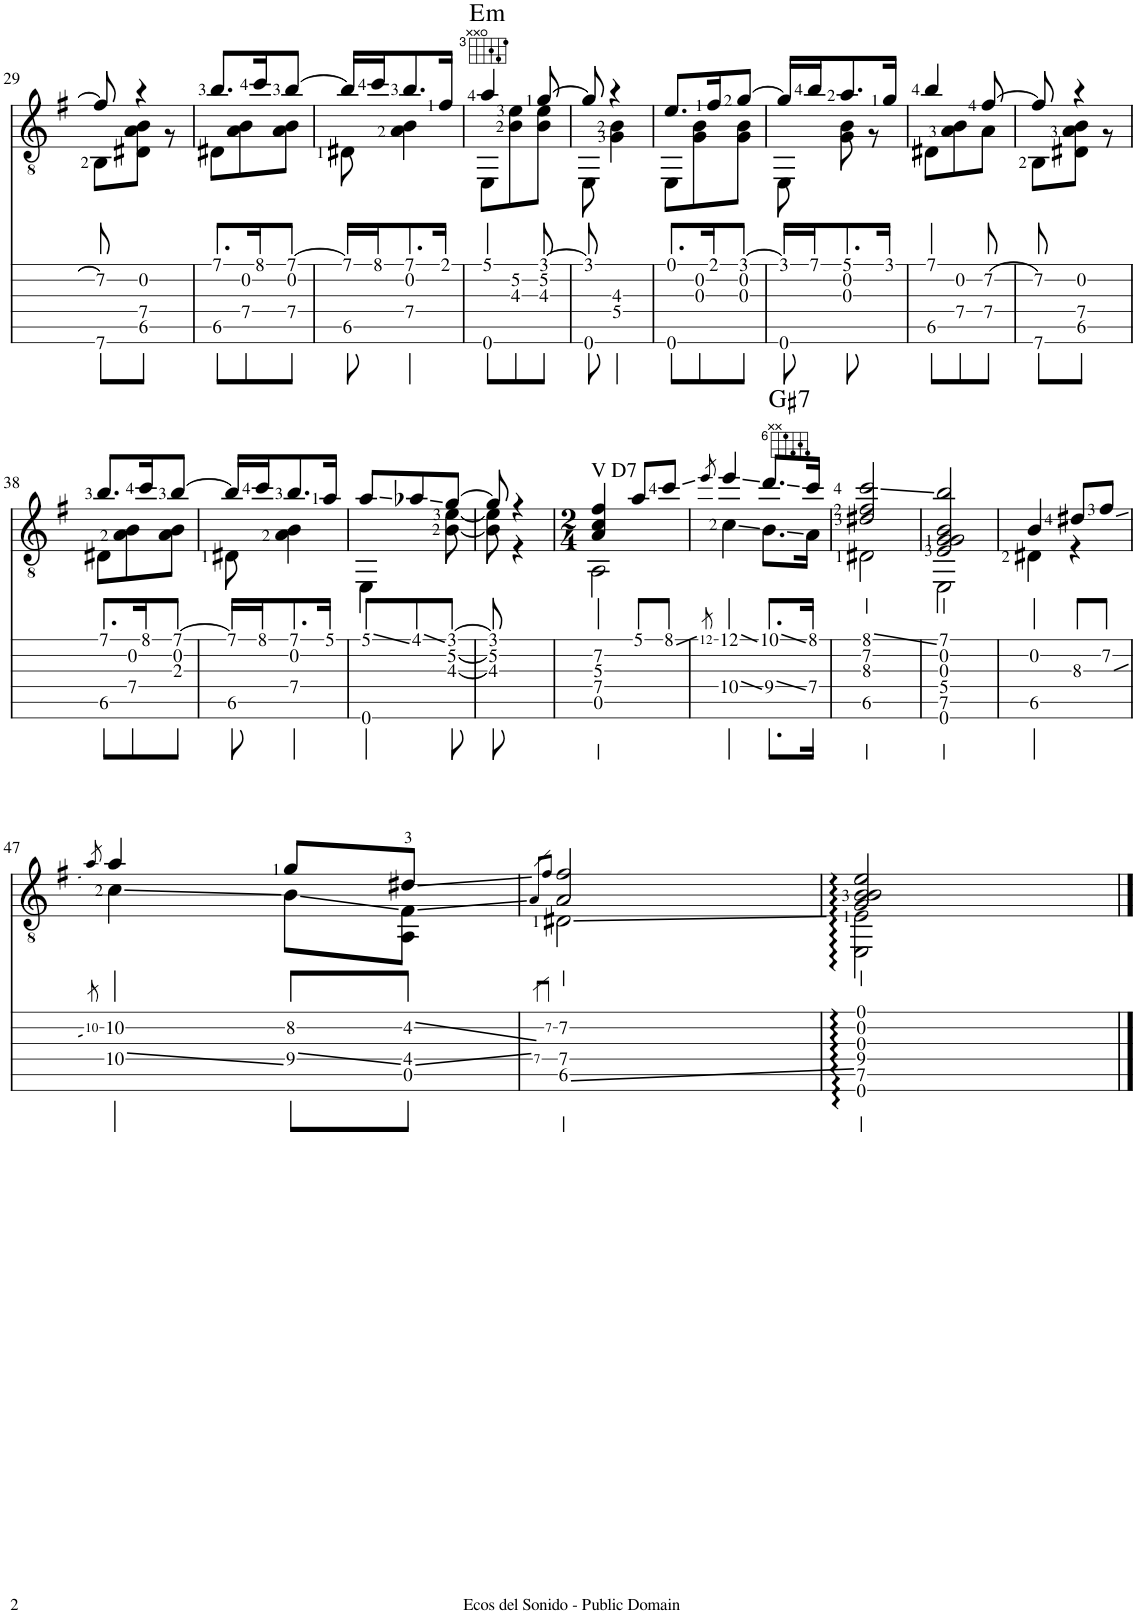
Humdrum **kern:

**kern	**kern	**harte
*part2	*part1	*part1
*staff2	*staff1	*
*I"Chitarra classica (Intavolatura)	*I"Guitar	*
!!LO:PB:g=z
*	*clefGv2	*
*k[f#]	*k[f#]	*
*M3/8	*M3/8	*
=29	=29	=29
*^	*^	*
8f#/]	8BB\L	8f#/]	8BB\L	.
4r	8D#X\ 8A\ 8B\J	4r	8D#X\ 8A\ 8B\J	.
.	8r	.	8r	.
=30	=30	=30	=30	=30
8.b/L	8D#X\L	8.b/L	8D#X\L	.
.	8A\ 8B\	.	8A\ 8B\	.
16cc/K	.	16cc/K	.	.
[8b/J	8A\ 8B\J	[8b/J	8A\ 8B\J	.
=31	=31	=31	=31	=31
16b/LL]	8D#X\	16b/LL]	8D#X\	.
16cc/J	.	16cc/J	.	.
8.b/	4A\ 4B\	8.b/	4A\ 4B\	.
16f#/Jk	.	16f#/Jk	.	.
=32	=32	=32	=32	=32
!	!	!	!	!LO:H:kt=m
4a/	8EE\L	4a/	8EE\L	E:min
.	8B\ 8e\	.	8B\ 8e\	.
[8g/	8B\ 8e\J	[8g/	8B\ 8e\J	.
=33	=33	=33	=33	=33
8g/]	8EE\	8g/]	8EE\	.
4r	4G\ 4B\	4r	4G\ 4B\	.
=34	=34	=34	=34	=34
8.e/L	8EE\L	8.e/L	8EE\L	.
.	8G\ 8B\	.	8G\ 8B\	.
16f#/K	.	16f#/K	.	.
[8g/J	8G\ 8B\J	[8g/J	8G\ 8B\J	.
=35	=35	=35	=35	=35
16g/LL]	8EE\	16g/LL]	8EE\	.
16b/J	.	16b/J	.	.
8.a/	8G\ 8B\	8.a/	8G\ 8B\	.
.	8r	.	8r	.
16g/Jk	.	16g/Jk	.	.
=36	=36	=36	=36	=36
4b/	8D#X\L	4b/	8D#X\L	.
.	8A\ 8B\	.	8A\ 8B\	.
[8f#/	8A\J	[8f#/	8A\J	.
=37	=37	=37	=37	=37
8f#/]	8BB\L	8f#/]	8BB\L	.
4r	8D#X\ 8A\ 8B\J	4r	8D#X\ 8A\ 8B\J	.
.	8r	.	8r	.
!!LO:LB:g=z	!!
=38	=38	=38	=38	=38
8.b/L	8D#X\L	8.b/L	8D#X\L	.
.	8A\ 8B\	.	8A\ 8B\	.
16cc/K	.	16cc/K	.	.
[8b/J	8A\ 8B\J	[8b/J	8A\ 8B\J	.
=39	=39	=39	=39	=39
16b/LL]	8D#X\	16b/LL]	8D#X\	.
16cc/J	.	16cc/J	.	.
8.b/	4A\ 4B\	8.b/	4A\ 4B\	.
16a/Jk	.	16a/Jk	.	.
=40	=40	=40	=40	=40
8a/L	4EE\	8a/L	4EE\	.
8a-X/	.	8a-X/	.	.
[8g/J	[8B\ [8e\	[8g/J	[8B\ [8e\	.
=41	=41	=41	=41	=41
8g/]	8B\] 8e\]	8g/]	8B\] 8e\]	.
4r	4r	4r	4r	.
=42	=42	=42	=42	=42
*M2/4	*	*M2/4	*	*
!	!	!LO:TX:a:t=V D7	!	!
4A/ 4c/ 4f#/	2AA\	4A/ 4c/ 4f#/	2AA\	.
8a/L	.	8a/L	.	.
8cc/J	.	8cc/J	.	.
=43	=43	=43	=43	=43
8qee/	.	8qee/	.	.
4ee/	4c\	4ee/	4c\	.
8.dd/L	8.B\L	8.dd/L	8.B\L	.
16cc/Jk	16A\Jk	16cc/Jk	16A\Jk	.
=44	=44	=44	=44	=44
!	!	!	!	!LO:H:kt=7
2d#X/ 2f#/ 2cc/	2D#X\	2d#X/ 2f#/ 2cc/	2D#X\	G#:7
=45	=45	=45	=45	=45
2E/ 2G/ 2G/ 2B/ 2b/	2EE\	2E/ 2G/ 2G/ 2B/ 2b/	2EE\	.
=46	=46	=46	=46	=46
4B/	4D#X\	4B/	4D#X\	.
8d#X/L	4r	8d#X/L	4r	.
8f#/J	.	8f#/J	.	.
!!LO:LB:g=z	!!
=47	=47	=47	=47	=47
8qa/	.	8qa/	.	.
4a/	4c\	4a/	4c\	.
8g/L	8B\L	8g/L	8B\L	.
8d#X/J	8AA\ 8F#\J	8d#X/J	8AA\ 8F#\J	.
=48	=48	=48	=48	=48
8qA/L	.	8qA/L	.	.
8qf#/J	.	8qf#/J	.	.
2A/ 2f#/	2D#X\	2A/ 2f#/	2D#X\	.
=49	=49	=49	=49	=49
2B/ 2G/ 2B/ 2e/	2EE\ 2E\	2G/ 2B/ 2B/ 2e/	2EE\ 2E\	.
*v	*v	*	*	*
*	*v	*v	*
==	==	==
*-	*-	*-
